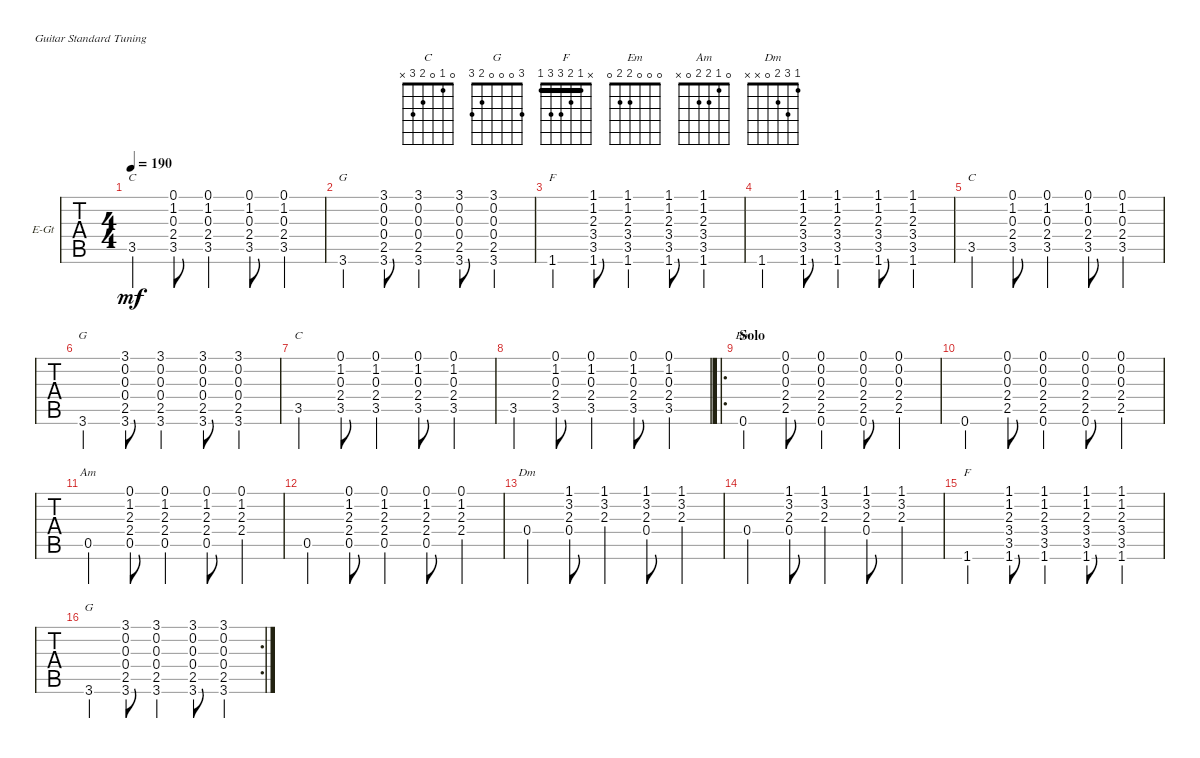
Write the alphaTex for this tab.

\defaultSystemsLayout 4
\bracketExtendMode groupsimilarinstruments
\firstSystemTrackNameOrientation horizontal
\otherSystemsTrackNameOrientation horizontal
\track ("Guitar" "E-Gt") {instrument electricguitarclean}
\staff {tabs}
\tuning (E4 B3 G3 D3 A2 E2)
\chord ("C" 0 1 0 2 3 x)
\chord ("G" 3 0 0 0 2 3)
\chord ("F" x 1 2 3 3 1) {barre 1}
\chord ("Em" 0 0 0 2 2 0)
\chord ("Am" 0 1 2 2 0 x)
\chord ("Dm" 1 3 2 0 x x)
\ts (4 4)
\tempo 190
\clef g2
\ks c
3.5.4{ch "C" dy mf} (3.5 2.4 0.3 1.2 0.1).8 (3.5 2.4 0.3 1.2 0.1).4 (3.5 2.4 0.3 1.2 0.1).8 (3.5 2.4 0.3 1.2 0.1).4 |
3.6.4{ch "G"} (3.6 2.5 0.4 0.3 0.2 3.1).8 (3.6 2.5 0.4 0.3 0.2 3.1).4 (3.6 2.5 0.4 0.3 0.2 3.1).8 (3.6 2.5 0.4 0.3 0.2 3.1).4 |
1.6.4{ch "F"} (1.6 3.5 3.4 2.3 1.2 1.1).8 (1.6 3.5 3.4 2.3 1.2 1.1).4 (1.6 3.5 3.4 2.3 1.2 1.1).8 (1.6 3.5 3.4 2.3 1.2 1.1).4 |
1.6.4 (1.6 3.5 3.4 2.3 1.2 1.1).8 (1.6 3.5 3.4 2.3 1.2 1.1).4 (1.6 3.5 3.4 2.3 1.2 1.1).8 (1.6 3.5 3.4 2.3 1.2 1.1).4 |
3.5.4{ch "C"} (3.5 2.4 0.3 1.2 0.1).8 (3.5 2.4 0.3 1.2 0.1).4 (3.5 2.4 0.3 1.2 0.1).8 (3.5 2.4 0.3 1.2 0.1).4 |
3.6.4{ch "G"} (3.6 2.5 0.4 0.3 0.2 3.1).8 (3.6 2.5 0.4 0.3 0.2 3.1).4 (3.6 2.5 0.4 0.3 0.2 3.1).8 (3.6 2.5 0.4 0.3 0.2 3.1).4 |
3.5.4{ch "C"} (3.5 2.4 0.3 1.2 0.1).8 (3.5 2.4 0.3 1.2 0.1).4 (3.5 2.4 0.3 1.2 0.1).8 (3.5 2.4 0.3 1.2 0.1).4 |
3.5.4 (3.5 2.4 0.3 1.2 0.1).8 (3.5 2.4 0.3 1.2 0.1).4 (3.5 2.4 0.3 1.2 0.1).8 (3.5 2.4 0.3 1.2 0.1).4 |
\ro
\section ("" "Solo")
0.6.4{ch "Em"} (2.5 2.4 0.3 0.2 0.1).8 (2.5 2.4 0.3 0.2 0.1 0.6).4 (2.5 2.4 0.3 0.2 0.1 0.6).8 (2.5 2.4 0.3 0.2 0.1).4 |
0.6.4 (2.5 2.4 0.3 0.2 0.1).8 (2.5 2.4 0.3 0.2 0.1 0.6).4 (2.5 2.4 0.3 0.2 0.1 0.6).8 (2.5 2.4 0.3 0.2 0.1).4 |
0.5.4{ch "Am"} (0.5 2.4 2.3 1.2 0.1).8 (0.5 2.4 2.3 1.2 0.1).4 (0.5 2.4 2.3 1.2 0.1).8 (2.4 2.3 1.2 0.1).4 |
0.5.4 (0.5 2.4 2.3 1.2 0.1).8 (0.5 2.4 2.3 1.2 0.1).4 (0.5 2.4 2.3 1.2 0.1).8 (2.4 2.3 1.2 0.1).4 |
0.4.4{ch "Dm"} (0.4 2.3 3.2 1.1).8 (2.3 3.2 1.1).4 (0.4 2.3 3.2 1.1).8 (2.3 3.2 1.1).4 |
0.4.4 (0.4 2.3 3.2 1.1).8 (2.3 3.2 1.1).4 (0.4 2.3 3.2 1.1).8 (2.3 3.2 1.1).4 |
1.6.4{ch "F"} (1.6 3.5 3.4 2.3 1.2 1.1).8 (1.6 3.5 3.4 2.3 1.2 1.1).4 (1.6 3.5 3.4 2.3 1.2 1.1).8 (1.6 3.5 3.4 2.3 1.2 1.1).4 |
\rc 2
3.6.4{ch "G"} (3.6 2.5 0.4 0.3 0.2 3.1).8 (3.6 2.5 0.4 0.3 0.2 3.1).4 (3.6 2.5 0.4 0.3 0.2 3.1).8 (3.6 2.5 0.4 0.3 0.2 3.1).4
